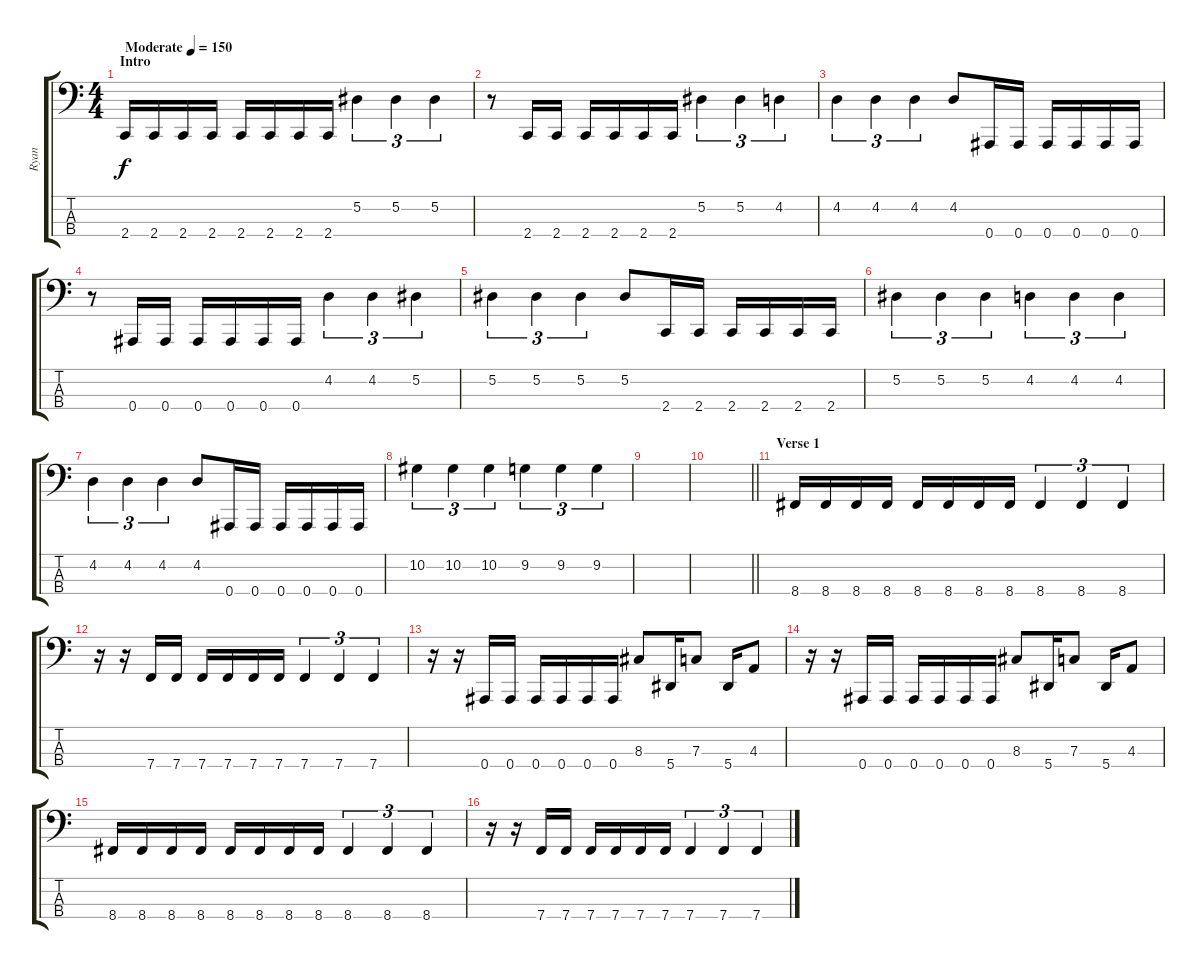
\track ("Ryan" "Ryan") {instrument electricbasspick}
\staff {score tabs}
\tuning (Eb2 Bb1 F1 Bb0) {hide}
\ts (4 4)
\section ("" "Intro")
\tempo (150 "Moderate")
\clef f4
\ks c
2.4.16{dy f instrument electricbasspick} 2.4.16 2.4.16 2.4.16 2.4.16 2.4.16 2.4.16 2.4.16 5.2.4{tu (3 2)} 5.2.4{tu (3 2)} 5.2.4{tu (3 2)} |
r.8 2.4.16 2.4.16 2.4.16 2.4.16 2.4.16 2.4.16 5.2.4{tu (3 2)} 5.2.4{tu (3 2)} 4.2.4{tu (3 2)} |
4.2.4{tu (3 2)} 4.2.4{tu (3 2)} 4.2.4{tu (3 2)} 4.2.8 0.4.16 0.4.16 0.4.16 0.4.16 0.4.16 0.4.16 |
r.8 0.4.16 0.4.16 0.4.16 0.4.16 0.4.16 0.4.16 4.2.4{tu (3 2)} 4.2.4{tu (3 2)} 5.2.4{tu (3 2)} |
5.2.4{tu (3 2)} 5.2.4{tu (3 2)} 5.2.4{tu (3 2)} 5.2.8 2.4.16 2.4.16 2.4.16 2.4.16 2.4.16 2.4.16 |
5.2.4{tu (3 2)} 5.2.4{tu (3 2)} 5.2.4{tu (3 2)} 4.2.4{tu (3 2)} 4.2.4{tu (3 2)} 4.2.4{tu (3 2)} |
4.2.4{tu (3 2)} 4.2.4{tu (3 2)} 4.2.4{tu (3 2)} 4.2.8 0.4.16 0.4.16 0.4.16 0.4.16 0.4.16 0.4.16 |
10.2.4{tu (3 2)} 10.2.4{tu (3 2)} 10.2.4{tu (3 2)} 9.2.4{tu (3 2)} 9.2.4{tu (3 2)} 9.2.4{tu (3 2)} |
|
\barLineRight lightlight
|
\section ("" "Verse 1")
8.4.16 8.4.16 8.4.16 8.4.16 8.4.16 8.4.16 8.4.16 8.4.16 8.4.4{tu (3 2)} 8.4.4{tu (3 2)} 8.4.4{tu (3 2)} |
r.16 r.16 7.4.16 7.4.16 7.4.16 7.4.16 7.4.16 7.4.16 7.4.4{tu (3 2)} 7.4.4{tu (3 2)} 7.4.4{tu (3 2)} |
r.16 r.16 0.4.16 0.4.16 0.4.16 0.4.16 0.4.16 0.4.16 8.3.8 5.4.16 7.3.8 5.4.16 4.3.8 |
r.16 r.16 0.4.16 0.4.16 0.4.16 0.4.16 0.4.16 0.4.16 8.3.8 5.4.16 7.3.8 5.4.16 4.3.8 |
8.4.16 8.4.16 8.4.16 8.4.16 8.4.16 8.4.16 8.4.16 8.4.16 8.4.4{tu (3 2)} 8.4.4{tu (3 2)} 8.4.4{tu (3 2)} |
r.16 r.16 7.4.16 7.4.16 7.4.16 7.4.16 7.4.16 7.4.16 7.4.4{tu (3 2)} 7.4.4{tu (3 2)} 7.4.4{tu (3 2)}
